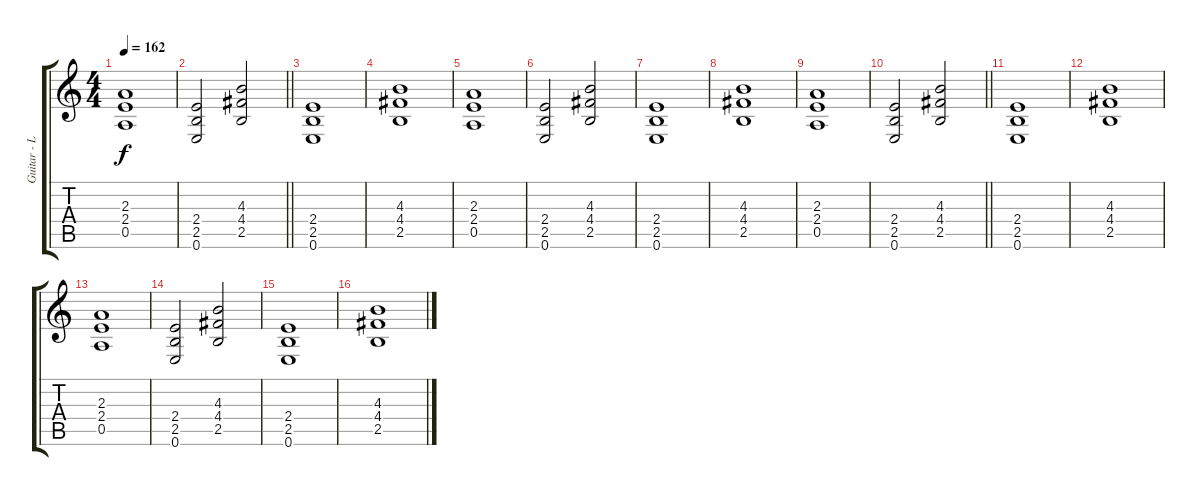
\track ("Guitar - Letov" "Guitar - L") {instrument distortionguitar}
\staff {score tabs}
\tuning (E4 B3 G3 D3 A2 E2) {hide}
\ts (4 4)
\tempo 162
\clef g2
\ks c
(2.3 2.4 0.5).1{dy f} |
\barLineRight lightlight
(2.4 2.5 0.6).2 (4.3 4.4 2.5).2 |
(2.4 2.5 0.6).1 |
(4.3 4.4 2.5).1 |
(2.3 2.4 0.5).1 |
(2.4 2.5 0.6).2 (4.3 4.4 2.5).2 |
(2.4 2.5 0.6).1 |
(4.3 4.4 2.5).1 |
(2.3 2.4 0.5).1 |
\barLineRight lightlight
(2.4 2.5 0.6).2 (4.3 4.4 2.5).2 |
(2.4 2.5 0.6).1 |
(4.3 4.4 2.5).1 |
(2.3 2.4 0.5).1 |
(2.4 2.5 0.6).2 (4.3 4.4 2.5).2 |
(2.4 2.5 0.6).1 |
(4.3 4.4 2.5).1
